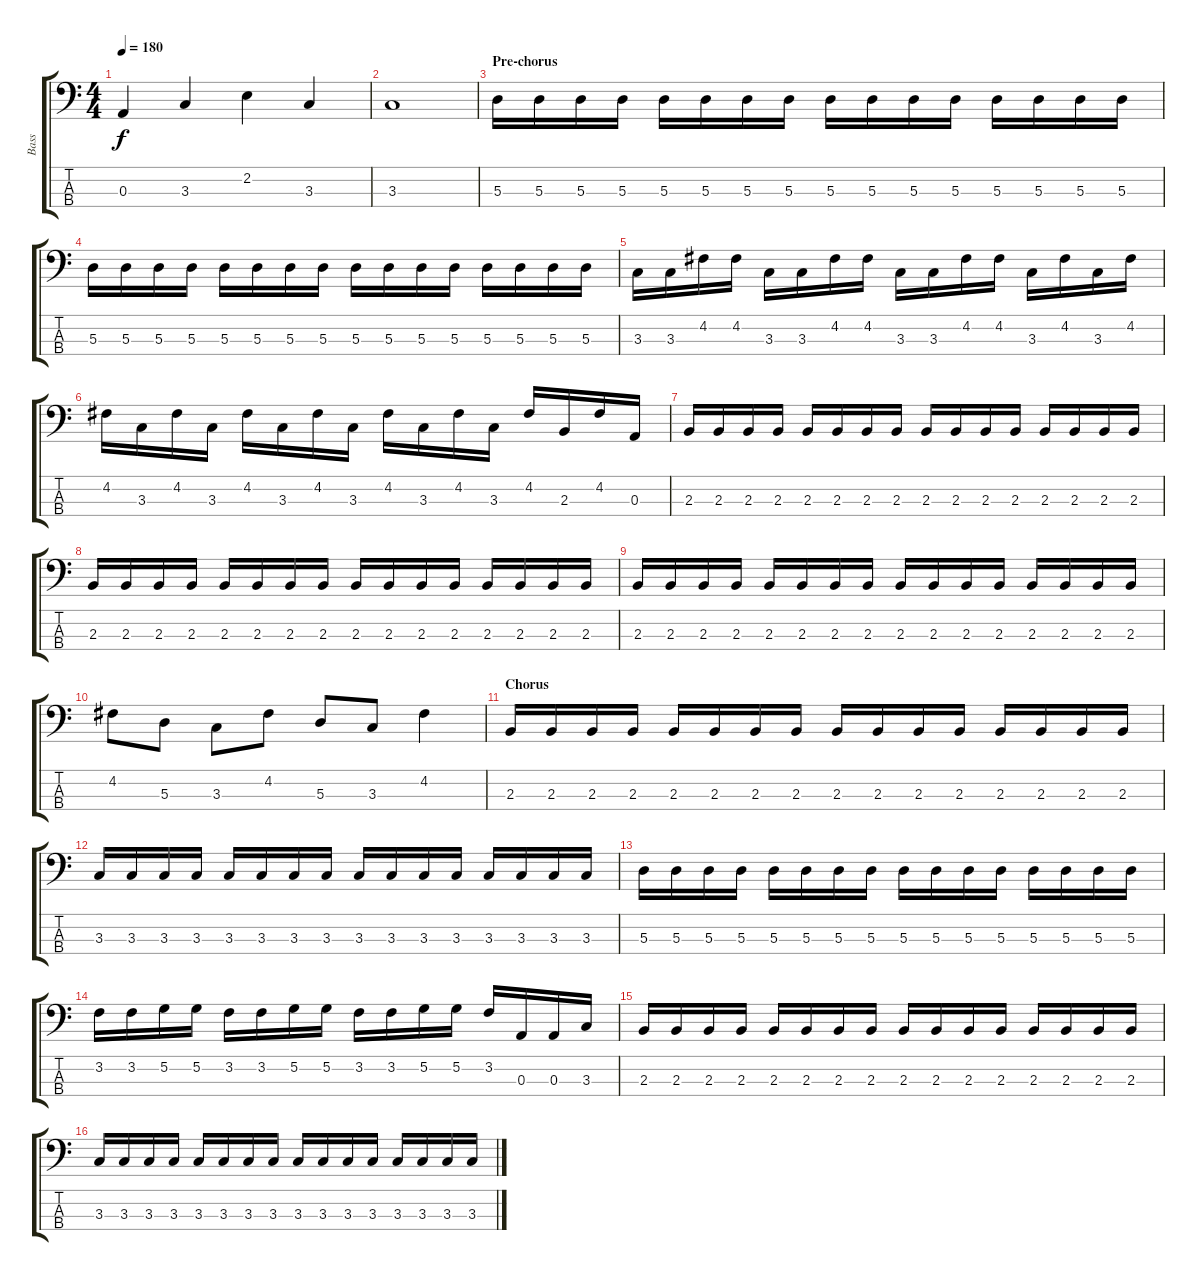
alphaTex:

\track ("Bass" "Bass") {instrument electricbassfinger}
\staff {score tabs}
\tuning (G2 D2 A1 E1) {hide}
\ts (4 4)
\tempo 180
\clef f4
\ks c
0.3.4{dy f} 3.3.4 2.2.4 3.3.4 |
3.3.1 |
\section ("" "Pre-chorus")
5.3.16 5.3.16 5.3.16 5.3.16 5.3.16 5.3.16 5.3.16 5.3.16 5.3.16 5.3.16 5.3.16 5.3.16 5.3.16 5.3.16 5.3.16 5.3.16 |
5.3.16 5.3.16 5.3.16 5.3.16 5.3.16 5.3.16 5.3.16 5.3.16 5.3.16 5.3.16 5.3.16 5.3.16 5.3.16 5.3.16 5.3.16 5.3.16 |
3.3.16 3.3.16 4.2.16 4.2.16 3.3.16 3.3.16 4.2.16 4.2.16 3.3.16 3.3.16 4.2.16 4.2.16 3.3.16 4.2.16 3.3.16 4.2.16 |
4.2.16 3.3.16 4.2.16 3.3.16 4.2.16 3.3.16 4.2.16 3.3.16 4.2.16 3.3.16 4.2.16 3.3.16 4.2.16 2.3.16 4.2.16 0.3.16 |
2.3.16 2.3.16 2.3.16 2.3.16 2.3.16 2.3.16 2.3.16 2.3.16 2.3.16 2.3.16 2.3.16 2.3.16 2.3.16 2.3.16 2.3.16 2.3.16 |
2.3.16 2.3.16 2.3.16 2.3.16 2.3.16 2.3.16 2.3.16 2.3.16 2.3.16 2.3.16 2.3.16 2.3.16 2.3.16 2.3.16 2.3.16 2.3.16 |
2.3.16 2.3.16 2.3.16 2.3.16 2.3.16 2.3.16 2.3.16 2.3.16 2.3.16 2.3.16 2.3.16 2.3.16 2.3.16 2.3.16 2.3.16 2.3.16 |
4.2.8 5.3.8 3.3.8 4.2.8 5.3.8 3.3.8 4.2.4 |
\section ("" "Chorus")
2.3.16 2.3.16 2.3.16 2.3.16 2.3.16 2.3.16 2.3.16 2.3.16 2.3.16 2.3.16 2.3.16 2.3.16 2.3.16 2.3.16 2.3.16 2.3.16 |
3.3.16 3.3.16 3.3.16 3.3.16 3.3.16 3.3.16 3.3.16 3.3.16 3.3.16 3.3.16 3.3.16 3.3.16 3.3.16 3.3.16 3.3.16 3.3.16 |
5.3.16 5.3.16 5.3.16 5.3.16 5.3.16 5.3.16 5.3.16 5.3.16 5.3.16 5.3.16 5.3.16 5.3.16 5.3.16 5.3.16 5.3.16 5.3.16 |
3.2.16 3.2.16 5.2.16 5.2.16 3.2.16 3.2.16 5.2.16 5.2.16 3.2.16 3.2.16 5.2.16 5.2.16 3.2.16 0.3.16 0.3.16 3.3.16 |
2.3.16 2.3.16 2.3.16 2.3.16 2.3.16 2.3.16 2.3.16 2.3.16 2.3.16 2.3.16 2.3.16 2.3.16 2.3.16 2.3.16 2.3.16 2.3.16 |
3.3.16 3.3.16 3.3.16 3.3.16 3.3.16 3.3.16 3.3.16 3.3.16 3.3.16 3.3.16 3.3.16 3.3.16 3.3.16 3.3.16 3.3.16 3.3.16
